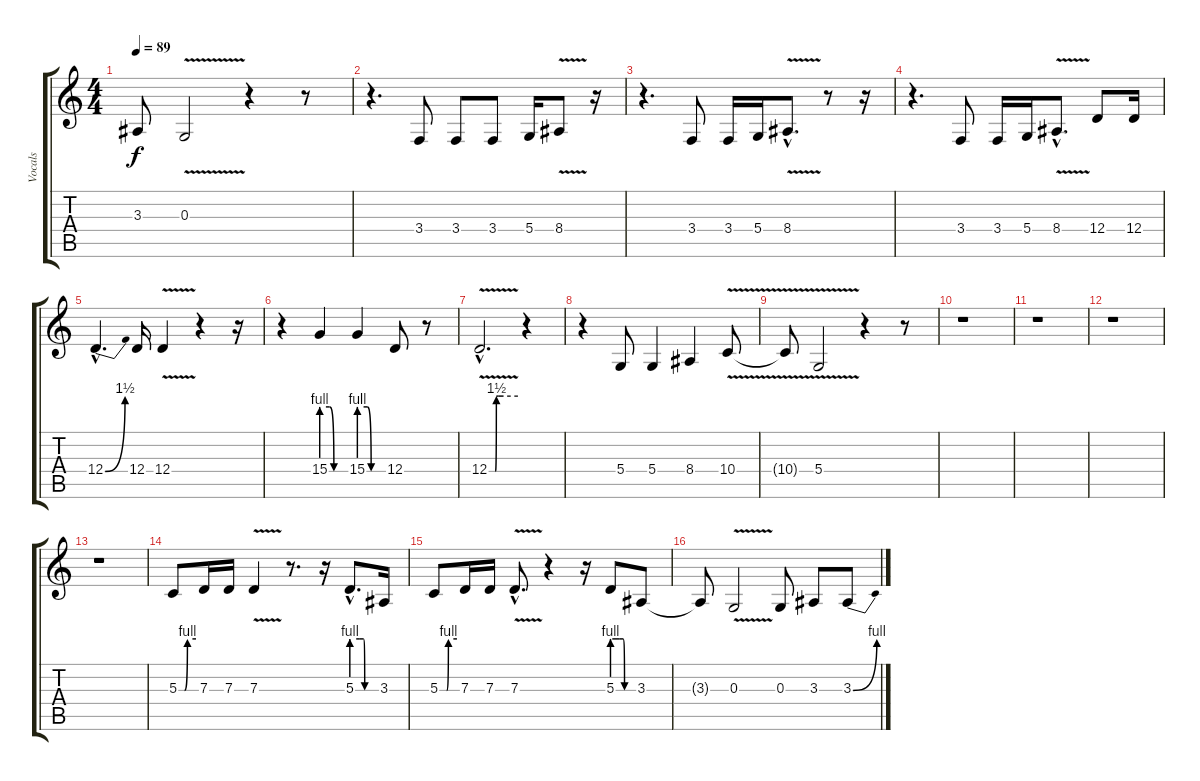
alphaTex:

\track ("Vocals" "Vocals") {instrument altosax}
\staff {score tabs}
\tuning (E4 B3 G3 D3 A2 E2) {hide}
\ts (4 4)
\tempo 89
\clef g2
\ks c
3.3{t}.8{dy f} 0.3{v}.2 r.4 r.8 |
r.4{d} 3.4.8 3.4.8 3.4.8 5.4.16 8.4{v}.8 r.16 |
r.4{d} 3.4.8 3.4.16 5.4.16 8.4{v hac}.8{d} r.8 r.16 |
r.4{d} 3.4.8 3.4.16 5.4.16 8.4{v hac}.8{d} 12.4.8 12.4.16 |
12.4{be (bend 0 0 60 6) hac}.4{d} 12.4.16 12.4{v}.4 r.4 r.16 |
r.4 15.4{be (custom 0 4 20 4 31 0 40 0 60 0)}.4 15.4{be (custom 0 4 20 4 30 0 40 0 60 0)}.4 12.4.8 r.8 |
12.4{be (custom 0 0 8 0 13 0 15 6 20 6 30 6 60 6) v hac}.2{d} r.4 |
r.4 5.4.8 5.4.4 8.4.4 10.4{v}.8 |
10.4{t}.8 5.4{v}.2 r.4 r.8 |
r.1 |
r.1 |
r.1 |
r.1 |
5.3{be (custom 0 0 20 0 30 4 60 4)}.8 7.3.16 7.3.16 7.3{v}.4 r.8{d} r.16 5.3{be (custom 0 4 20 4 29 4 32 0 35 0 49 0 60 0) hac}.8{d} 3.3.16 |
5.3{be (custom 0 0 20 0 24 0 30 4 60 4)}.8 7.3.16 7.3.16 7.3{v hac}.8{d} r.4 r.16 5.3{be (custom 0 4 20 4 31 4 35 0 49 0 60 0)}.8 3.3.8 |
3.3{t}.8 0.3{v}.2 0.3.8 3.3.8 3.3{be (bend 0 0 60 4)}.8
